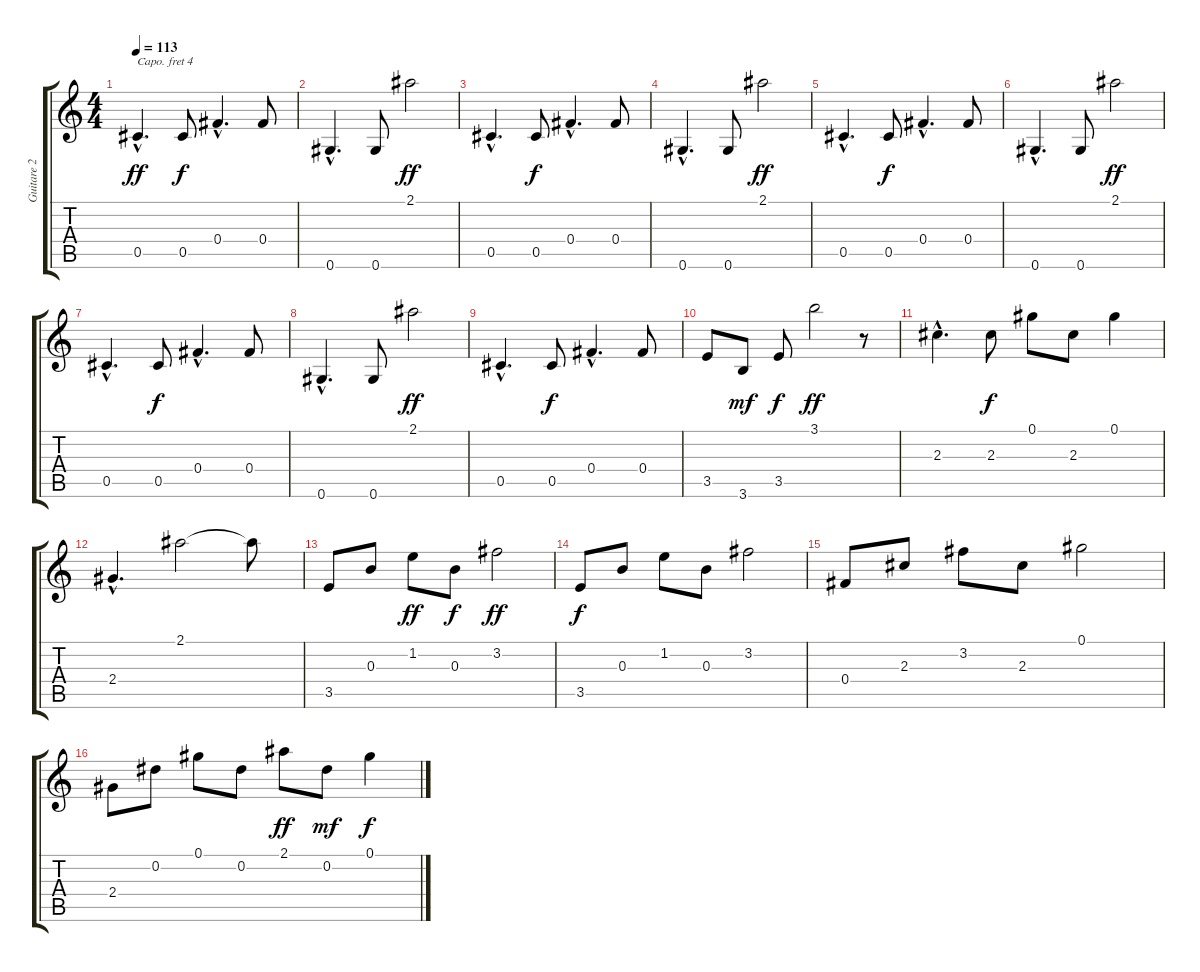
\track ("Guitare 2 capo=4" "Guitare 2 ") {instrument electricguitarclean}
\staff {score tabs}
\capo 4
\tuning (E4 B3 G3 D3 A2 E2) {hide}
\ts (4 4)
\tempo 113
\clef g2
\ks c
0.5{hac}.4{d dy ff} 0.5.8{dy f} 0.4{hac}.4{d} 0.4.8 |
0.6{hac}.4{d} 0.6.8 2.1.2{dy ff} |
0.5{hac}.4{d} 0.5.8{dy f} 0.4{hac}.4{d} 0.4.8 |
0.6{hac}.4{d} 0.6.8 2.1.2{dy ff} |
0.5{hac}.4{d} 0.5.8{dy f} 0.4{hac}.4{d} 0.4.8 |
0.6{hac}.4{d} 0.6.8 2.1.2{dy ff} |
0.5{hac}.4{d} 0.5.8{dy f} 0.4{hac}.4{d} 0.4.8 |
0.6{hac}.4{d} 0.6.8 2.1.2{dy ff} |
0.5{hac}.4{d} 0.5.8{dy f} 0.4{hac}.4{d} 0.4.8 |
3.5.8 3.6.8{dy mf} 3.5.8{dy f} 3.1.2{dy ff} r.8 |
2.3{hac}.4{d} 2.3.8{dy f} 0.1.8 2.3.8 0.1.4 |
2.4{hac}.4{d} 2.1.2 2.1{t}.8 |
3.5.8 0.3.8 1.2.8{dy ff} 0.3.8{dy f} 3.2.2{dy ff} |
3.5.8{dy f} 0.3.8 1.2.8 0.3.8 3.2.2 |
0.4.8 2.3.8 3.2.8 2.3.8 0.1.2 |
2.4.8 0.2.8 0.1.8 0.2.8 2.1.8{dy ff} 0.2.8{dy mf} 0.1.4{dy f}
